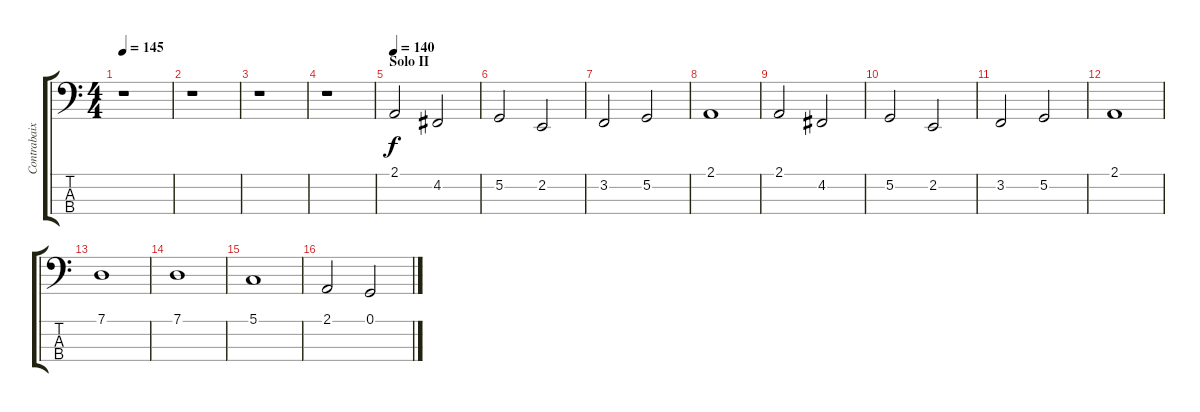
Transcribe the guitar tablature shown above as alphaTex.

\track ("Contrabaixo" "Contrabaix") {instrument tremolostrings}
\staff {score tabs}
\tuning (G2 D2 A1 E1) {hide}
\ts (4 4)
\tempo 145
\clef f4
\ks c
r.1{dy f} |
r.1 |
r.1 |
r.1 |
\section ("" "Solo II")
\tempo 140
2.1.2{volume 3 instrument tremolostrings} 4.2.2 |
5.2.2 2.2.2 |
3.2.2 5.2.2 |
2.1.1 |
2.1.2 4.2.2 |
5.2.2 2.2.2 |
3.2.2 5.2.2 |
2.1.1 |
7.1.1 |
7.1.1 |
5.1.1 |
2.1.2 0.1.2
